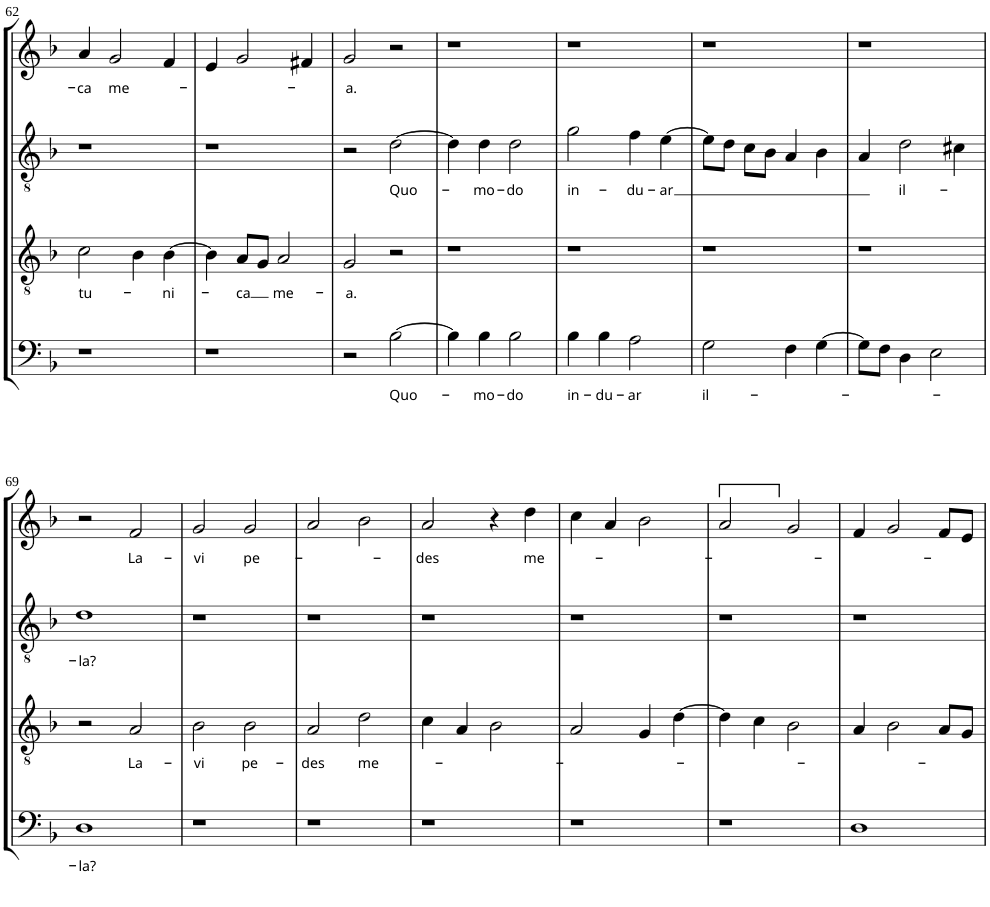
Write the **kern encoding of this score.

**kern	**text	**kern	**text	**kern	**text	**kern	**text
*part4	*part4	*part3	*part3	*part2	*part2	*part1	*part1
*staff4	*staff4	*staff3	*staff3	*staff2	*staff2	*staff1	*staff1
*I"Bassus	*	*I"Tenor	*	*I"Altus	*	*I"Cantus	*
!!LO:PB:g=z
*clefF4	*	*clefGv2	*	*clefGv2	*	*clefG2	*
*k[b-]	*	*k[b-]	*	*k[b-]	*	*k[b-]	*
*d:	*	*d:	*	*d:	*	*d:	*
*M2/2	*	*M2/2	*	*M2/2	*	*M2/2	*
*met(c|)	*	*met(c|)	*	*met(c|)	*	*met(c|)	*
=62	=62	=62	=62	=62	=62	=62	=62
!	!	!	!LO:LY:b	!	!	!	!LO:LY:b
1r	.	2c\	tu-	1r	.	4a/	-ca
!	!	!	!	!	!	!	!LO:LY:b
.	.	.	.	.	.	2g/	me-
.	.	4B-\	.	.	.	.	.
!	!	!	!LO:LY:b	!	!	!	!
.	.	[4B-\	-ni-	.	.	4f/	.
=63	=63	=63	=63	=63	=63	=63	=63
1r	.	4B-\]	.	1r	.	4e/	.
!	!	!	!LO:LY:b	!	!	!	!
.	.	8A/L	-ca	.	.	2g/	.
.	.	8G/J	.	.	.	.	.
!	!	!	!LO:LY:b	!	!	!	!
.	.	2A/	me-	.	.	.	.
.	.	.	.	.	.	4f#X/	.
=64	=64	=64	=64	=64	=64	=64	=64
!	!	!	!LO:LY:b	!	!	!	!LO:LY:b
2r	.	2G/	-a.	2r	.	2g/	-a.
!	!LO:LY:b	!	!	!	!LO:LY:b	!	!
[2B-\	Quo-	2r	.	[2d\	Quo-	2r	.
=65	=65	=65	=65	=65	=65	=65	=65
4B-\]	.	1r	.	4d\]	.	1r	.
!	!LO:LY:b	!	!	!	!LO:LY:b	!	!
4B-\	-mo-	.	.	4d\	-mo-	.	.
!	!LO:LY:b	!	!	!	!LO:LY:b	!	!
2B-\	-do	.	.	2d\	-do	.	.
=66	=66	=66	=66	=66	=66	=66	=66
!	!LO:LY:b	!	!	!	!LO:LY:b	!	!
4B-\	in-	1r	.	2g\	in-	1r	.
!	!LO:LY:b	!	!	!	!	!	!
4B-\	-du-	.	.	.	.	.	.
!	!LO:LY:b	!	!	!	!LO:LY:b	!	!
2A\	-ar	.	.	4f\	-du-	.	.
!	!	!	!	!	!LO:LY:b	!	!
.	.	.	.	[4e\	-ar	.	.
=67	=67	=67	=67	=67	=67	=67	=67
!	!LO:LY:b	!	!	!	!	!	!
2G\	il-	1r	.	8e\L]	.	1r	.
.	.	.	.	8d\J	.	.	.
.	.	.	.	8c\L	.	.	.
.	.	.	.	8B-\J	.	.	.
4F\	.	.	.	4A/	.	.	.
[4G\	.	.	.	4B-\	.	.	.
=68	=68	=68	=68	=68	=68	=68	=68
8G\L]	.	1r	.	4A/	.	1r	.
8F\J	.	.	.	.	.	.	.
!	!	!	!	!	!LO:LY:b	!	!
4D\	.	.	.	2d\	il-	.	.
2E\	.	.	.	.	.	.	.
.	.	.	.	4c#X\	.	.	.
!!LO:LB:g=z
=69	=69	=69	=69	=69	=69	=69	=69
!	!LO:LY:b	!	!	!	!LO:LY:b	!	!
1D	-la?	2r	.	1d	-la?	2r	.
!	!	!	!LO:LY:b	!	!	!	!LO:LY:b
.	.	2A/	La-	.	.	2f/	La-
=70	=70	=70	=70	=70	=70	=70	=70
!	!	!	!LO:LY:b	!	!	!	!LO:LY:b
1r	.	2B-\	-vi	1r	.	2g/	-vi
!	!	!	!LO:LY:b	!	!	!	!LO:LY:b
.	.	2B-\	pe-	.	.	2g/	pe-
=71	=71	=71	=71	=71	=71	=71	=71
!	!	!	!LO:LY:b	!	!	!	!
1r	.	2A/	-des	1r	.	2a/	.
!	!	!	!LO:LY:b	!	!	!	!
.	.	2d\	me-	.	.	2b-\	.
=72	=72	=72	=72	=72	=72	=72	=72
!	!	!	!	!	!	!	!LO:LY:b
1r	.	4c\	.	1r	.	2a/	-des
.	.	4A/	.	.	.	.	.
.	.	2B-\	.	.	.	4r	.
!	!	!	!	!	!	!	!LO:LY:b
.	.	.	.	.	.	4dd\	me-
=73	=73	=73	=73	=73	=73	=73	=73
1r	.	2A/	.	1r	.	4cc\	.
.	.	.	.	.	.	4a/	.
.	.	4G/	.	.	.	2b-\	.
.	.	[4d\	.	.	.	.	.
=74	=74	=74	=74	=74	=74	=74	=74
1r	.	4d\]	.	1r	.	2a/	.
.	.	4c\	.	.	.	.	.
.	.	2B-\	.	.	.	2g/	.
=75	=75	=75	=75	=75	=75	=75	=75
1D	.	4A/	.	1r	.	4f/	.
.	.	2B-\	.	.	.	2g/	.
.	.	8A/L	.	.	.	8f/L	.
.	.	8G/J	.	.	.	8e/J	.
=	=	=	=	=	=	=	=
*-	*-	*-	*-	*-	*-	*-	*-
